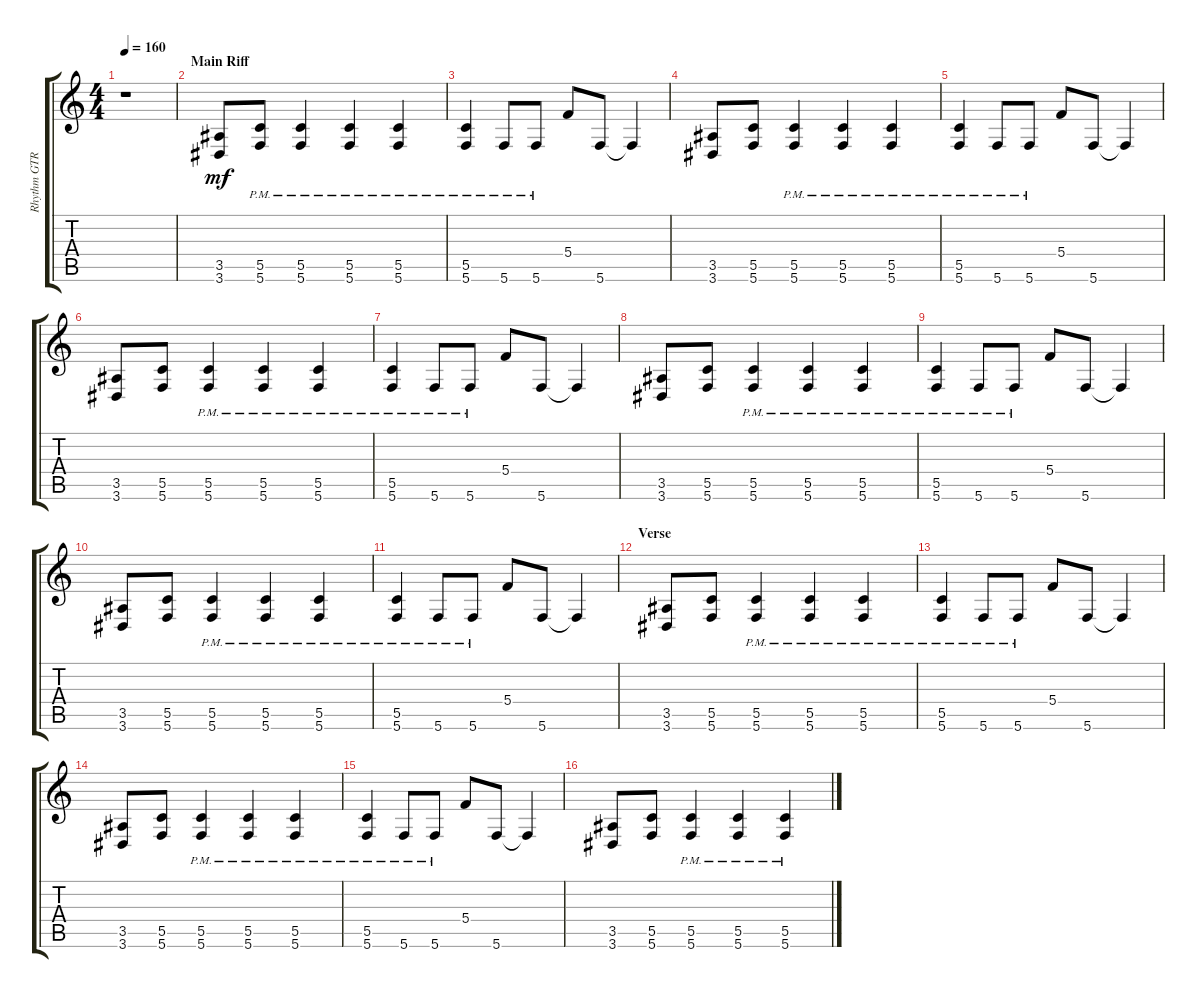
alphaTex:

\track ("Rhythm GTR 2" "Rhythm GTR") {instrument distortionguitar}
\staff {score tabs}
\tuning (D4 A3 F3 C3 G2 C2) {hide}
\ts (4 4)
\tempo 160
\clef g2
\ks aminor
r.1{dy mf} |
\section ("" "Main Riff")
(3.5 3.6).8 (5.5{pm} 5.6{pm}).8 (5.5{pm} 5.6{pm}).4 (5.5{pm} 5.6{pm}).4 (5.5{pm} 5.6{pm}).4 |
(5.5{pm} 5.6{pm}).4 5.6{pm}.8 5.6{pm}.8 5.4.8 5.6.8 5.6{t}.4 |
(3.5 3.6).8 (5.5 5.6).8 (5.5{pm} 5.6{pm}).4 (5.5{pm} 5.6{pm}).4 (5.5{pm} 5.6{pm}).4 |
(5.5{pm} 5.6{pm}).4 5.6{pm}.8 5.6{pm}.8 5.4.8 5.6.8 5.6{t}.4 |
(3.5 3.6).8 (5.5 5.6).8 (5.5{pm} 5.6{pm}).4 (5.5{pm} 5.6{pm}).4 (5.5{pm} 5.6{pm}).4 |
(5.5{pm} 5.6{pm}).4 5.6{pm}.8 5.6{pm}.8 5.4.8 5.6.8 5.6{t}.4 |
(3.5 3.6).8 (5.5 5.6).8 (5.5{pm} 5.6{pm}).4 (5.5{pm} 5.6{pm}).4 (5.5{pm} 5.6{pm}).4 |
(5.5{pm} 5.6{pm}).4 5.6{pm}.8 5.6{pm}.8 5.4.8 5.6.8 5.6{t}.4 |
(3.5 3.6).8 (5.5 5.6).8 (5.5{pm} 5.6{pm}).4 (5.5{pm} 5.6{pm}).4 (5.5{pm} 5.6{pm}).4 |
(5.5{pm} 5.6{pm}).4 5.6{pm}.8 5.6{pm}.8 5.4.8 5.6.8 5.6{t}.4 |
\section ("" "Verse")
(3.5 3.6).8 (5.5 5.6).8 (5.5{pm} 5.6{pm}).4 (5.5{pm} 5.6{pm}).4 (5.5{pm} 5.6{pm}).4 |
(5.5{pm} 5.6{pm}).4 5.6{pm}.8 5.6{pm}.8 5.4.8 5.6.8 5.6{t}.4 |
(3.5 3.6).8 (5.5 5.6).8 (5.5{pm} 5.6{pm}).4 (5.5{pm} 5.6{pm}).4 (5.5{pm} 5.6{pm}).4 |
(5.5{pm} 5.6{pm}).4 5.6{pm}.8 5.6{pm}.8 5.4.8 5.6.8 5.6{t}.4 |
(3.5 3.6).8 (5.5 5.6).8 (5.5{pm} 5.6{pm}).4 (5.5{pm} 5.6{pm}).4 (5.5{pm} 5.6{pm}).4
